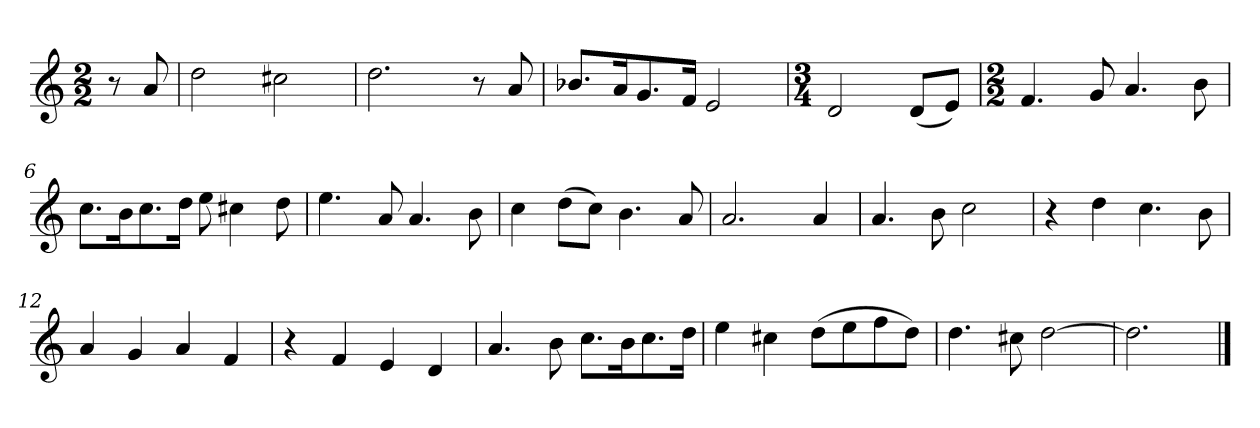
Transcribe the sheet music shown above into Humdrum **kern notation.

**kern
*part1
*staff1
*k[]
*M2/2
*MM120
=
8r
8a
=1
2dd
2cc#X
=2
2.dd
8r
8a
=3
8.b-XL
16aK
8.g
16fJk
2e
=4
*M3/4
2d
(8dL
8eJ)
=5
*M2/2
4.f
8g
4.a
8b
=6
8.ccL
16bK
8.cc
16ddJk
8ee
4cc#X
8dd
=7
4.ee
8a
4.a
8b
=8
4cc
(8ddL
8ccJ)
4.b
8a
=9
2.a
4a
=10
4.a
8b
2cc
=11
4r
4dd
4.cc
8b
=12
4a
4g
4a
4f
=13
4r
4f
4e
4d
=14
4.a
8b
8.ccL
16bK
8.cc
16ddJk
=15
4ee
4cc#X
(8ddL
8ee
8ff
8ddJ)
=16
4.dd
8cc#X
[2dd
=17
2.dd]
==
*-
